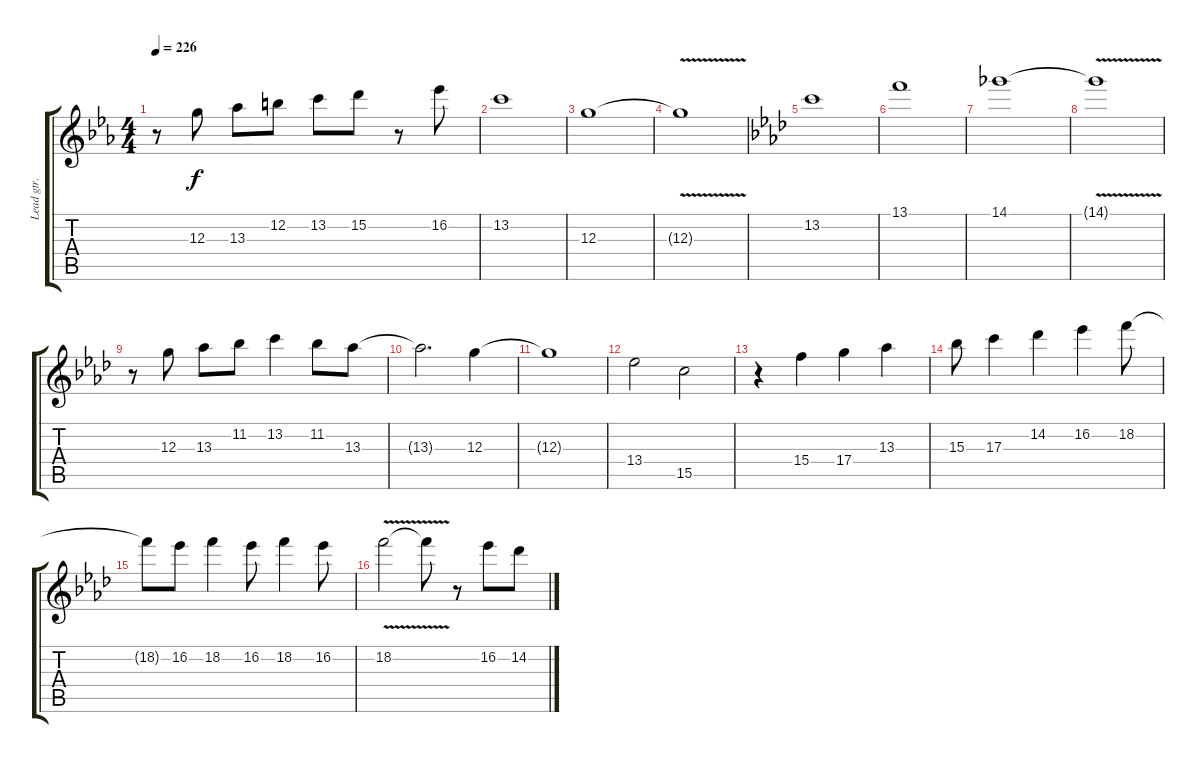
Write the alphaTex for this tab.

\track ("Lead gtr. 1" "Lead gtr. ") {instrument overdrivenguitar}
\staff {score tabs}
\tuning (E4 B3 G3 D3 A2 E2) {hide}
\ts (4 4)
\tempo 226
\clef g2
\ks cminor
r.8{dy f} 12.3.8 13.3.8 12.2.8 13.2.8 15.2.8 r.8 16.2.8 |
13.2.1 |
12.3.1 |
12.3{v t}.1 |
\ks fminor
13.2.1 |
13.1.1 |
14.1.1 |
14.1{v t}.1 |
r.8 12.3.8 13.3.8 11.2.8 13.2.4 11.2.8 13.3.8 |
13.3{t}.2{d} 12.3.4 |
12.3{t}.1 |
13.4.2 15.5.2 |
r.4 15.4.4 17.4.4 13.3.4 |
15.3.8 17.3.4 14.2.4 16.2.4 18.2.8 |
18.2{t}.8 16.2.8 18.2.4 16.2.8 18.2.4 16.2.8 |
18.2{v}.2 18.2{t}.8 r.8 16.2.8 14.2.8
